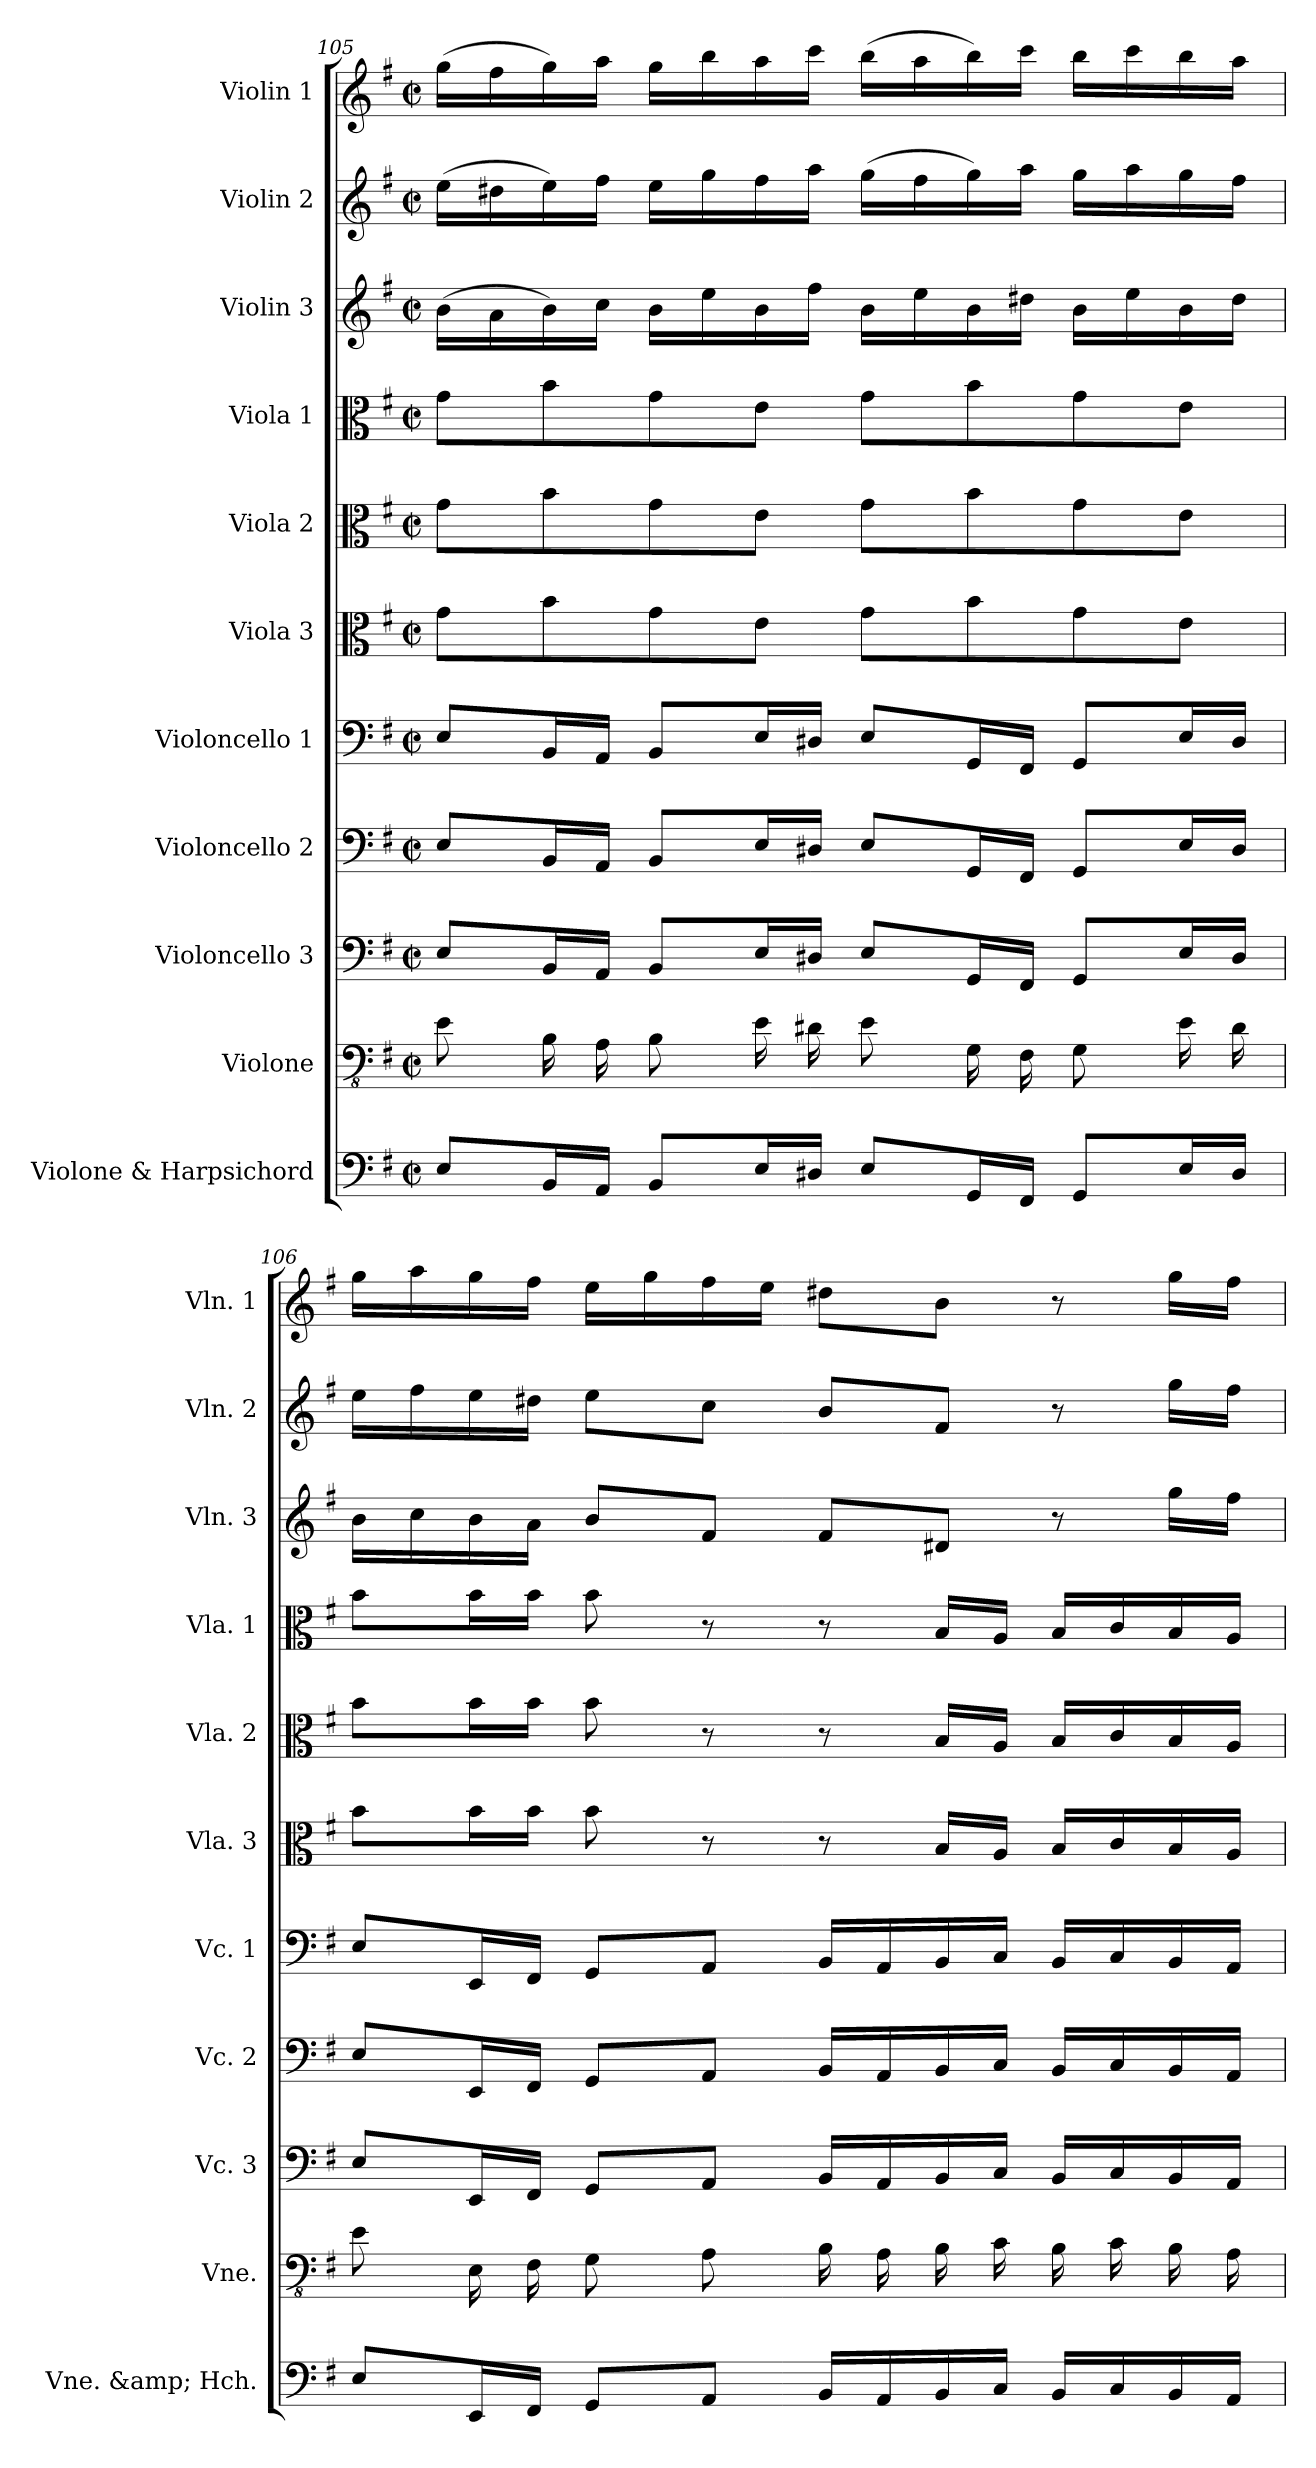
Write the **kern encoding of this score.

**kern	**kern	**kern	**kern	**kern	**kern	**kern	**kern	**kern	**kern	**kern
*part11	*part10	*part9	*part8	*part7	*part6	*part5	*part4	*part3	*part2	*part1
*staff11	*staff10	*staff9	*staff8	*staff7	*staff6	*staff5	*staff4	*staff3	*staff2	*staff1
*I"Violone &amp; Harpsichord	*I"Violone	*I"Violoncello 3	*I"Violoncello 2	*I"Violoncello 1	*I"Viola 3	*I"Viola 2	*I"Viola 1	*I"Violin 3	*I"Violin 2	*I"Violin 1
*I'Vne. &amp; Hch.	*I'Vne.	*I'Vc. 3	*I'Vc. 2	*I'Vc. 1	*I'Vla. 3	*I'Vla. 2	*I'Vla. 1	*I'Vln. 3	*I'Vln. 2	*I'Vln. 1
*clefF4	*clefFv4	*clefF4	*clefF4	*clefF4	*clefC3	*clefC3	*clefC3	*clefG2	*clefG2	*clefG2
*	*ITrd7c12	*	*	*	*	*	*	*	*	*
*k[f#]	*k[f#]	*k[f#]	*k[f#]	*k[f#]	*k[f#]	*k[f#]	*k[f#]	*k[f#]	*k[f#]	*k[f#]
*M4/4	*M4/4	*M4/4	*M4/4	*M4/4	*M4/4	*M4/4	*M4/4	*M4/4	*M4/4	*M4/4
*met(c|)	*met(c|)	*met(c|)	*met(c|)	*met(c|)	*met(c|)	*met(c|)	*met(c|)	*met(c|)	*met(c|)	*met(c|)
=105	=105	=105	=105	=105	=105	=105	=105	=105	=105	=105
8E/L	8EE	8E/L	8E/L	8E/L	8g\L	8g\L	8g\L	(16b\LL	(16ee\LL	(16gg\LL
.	.	.	.	.	.	.	.	16a\	16dd#X\	16ff#\
16BB/L	16BBB	16BB/L	16BB/L	16BB/L	8b\	8b\	8b\	16b\)	16ee\)	16gg\)
16AA/JJ	16AAA	16AA/JJ	16AA/JJ	16AA/JJ	.	.	.	16cc\JJ	16ff#\JJ	16aa\JJ
8BB/L	8BBB	8BB/L	8BB/L	8BB/L	8g\	8g\	8g\	16b\LL	16ee\LL	16gg\LL
.	.	.	.	.	.	.	.	16ee\	16gg\	16bb\
16E/L	16EE	16E/L	16E/L	16E/L	8e\J	8e\J	8e\J	16b\	16ff#\	16aa\
16D#X/JJ	16DD#X	16D#X/JJ	16D#X/JJ	16D#X/JJ	.	.	.	16ff#\JJ	16aa\JJ	16ccc\JJ
8E/L	8EE	8E/L	8E/L	8E/L	8g\L	8g\L	8g\L	16b\LL	(16gg\LL	(16bb\LL
.	.	.	.	.	.	.	.	16ee\	16ff#\	16aa\
16GG/L	16GGG	16GG/L	16GG/L	16GG/L	8b\	8b\	8b\	16b\	16gg\)	16bb\)
16FF#/JJ	16FFF#	16FF#/JJ	16FF#/JJ	16FF#/JJ	.	.	.	16dd#X\JJ	16aa\JJ	16ccc\JJ
8GG/L	8GGG	8GG/L	8GG/L	8GG/L	8g\	8g\	8g\	16b\LL	16gg\LL	16bb\LL
.	.	.	.	.	.	.	.	16ee\	16aa\	16ccc\
16E/L	16EE	16E/L	16E/L	16E/L	8e\J	8e\J	8e\J	16b\	16gg\	16bb\
16D#/JJ	16DD#	16D#/JJ	16D#/JJ	16D#/JJ	.	.	.	16dd#\JJ	16ff#\JJ	16aa\JJ
!!LO:LB:g=z
=106	=106	=106	=106	=106	=106	=106	=106	=106	=106	=106
8E/L	8EE	8E/L	8E/L	8E/L	8b\L	8b\L	8b\L	16b\LL	16ee\LL	16gg\LL
.	.	.	.	.	.	.	.	16cc\	16ff#\	16aa\
16EE/L	16EEE	16EE/L	16EE/L	16EE/L	16b\L	16b\L	16b\L	16b\	16ee\	16gg\
16FF#/JJ	16FFF#	16FF#/JJ	16FF#/JJ	16FF#/JJ	16b\JJ	16b\JJ	16b\JJ	16a\JJ	16dd#X\JJ	16ff#\JJ
8GG/L	8GGG	8GG/L	8GG/L	8GG/L	8b\	8b\	8b\	8b/L	8ee\L	16ee\LL
.	.	.	.	.	.	.	.	.	.	16gg\
8AA/J	8AAA	8AA/J	8AA/J	8AA/J	8r	8r	8r	8f#/J	8cc\J	16ff#\
.	.	.	.	.	.	.	.	.	.	16ee\JJ
16BB/LL	16BBB	16BB/LL	16BB/LL	16BB/LL	8r	8r	8r	8f#/L	8b/L	8dd#X\L
16AA/	16AAA	16AA/	16AA/	16AA/	.	.	.	.	.	.
16BB/	16BBB	16BB/	16BB/	16BB/	16B/LL	16B/LL	16B/LL	8d#X/J	8f#/J	8b\J
16C/JJ	16CC	16C/JJ	16C/JJ	16C/JJ	16A/JJ	16A/JJ	16A/JJ	.	.	.
16BB/LL	16BBB	16BB/LL	16BB/LL	16BB/LL	16B/LL	16B/LL	16B/LL	8r	8r	8r
16C/	16CC	16C/	16C/	16C/	16c/	16c/	16c/	.	.	.
16BB/	16BBB	16BB/	16BB/	16BB/	16B/	16B/	16B/	16gg\LL	16gg\LL	16gg\LL
16AA/JJ	16AAA	16AA/JJ	16AA/JJ	16AA/JJ	16A/JJ	16A/JJ	16A/JJ	16ff#\JJ	16ff#\JJ	16ff#\JJ
=	=	=	=	=	=	=	=	=	=	=
*-	*-	*-	*-	*-	*-	*-	*-	*-	*-	*-
